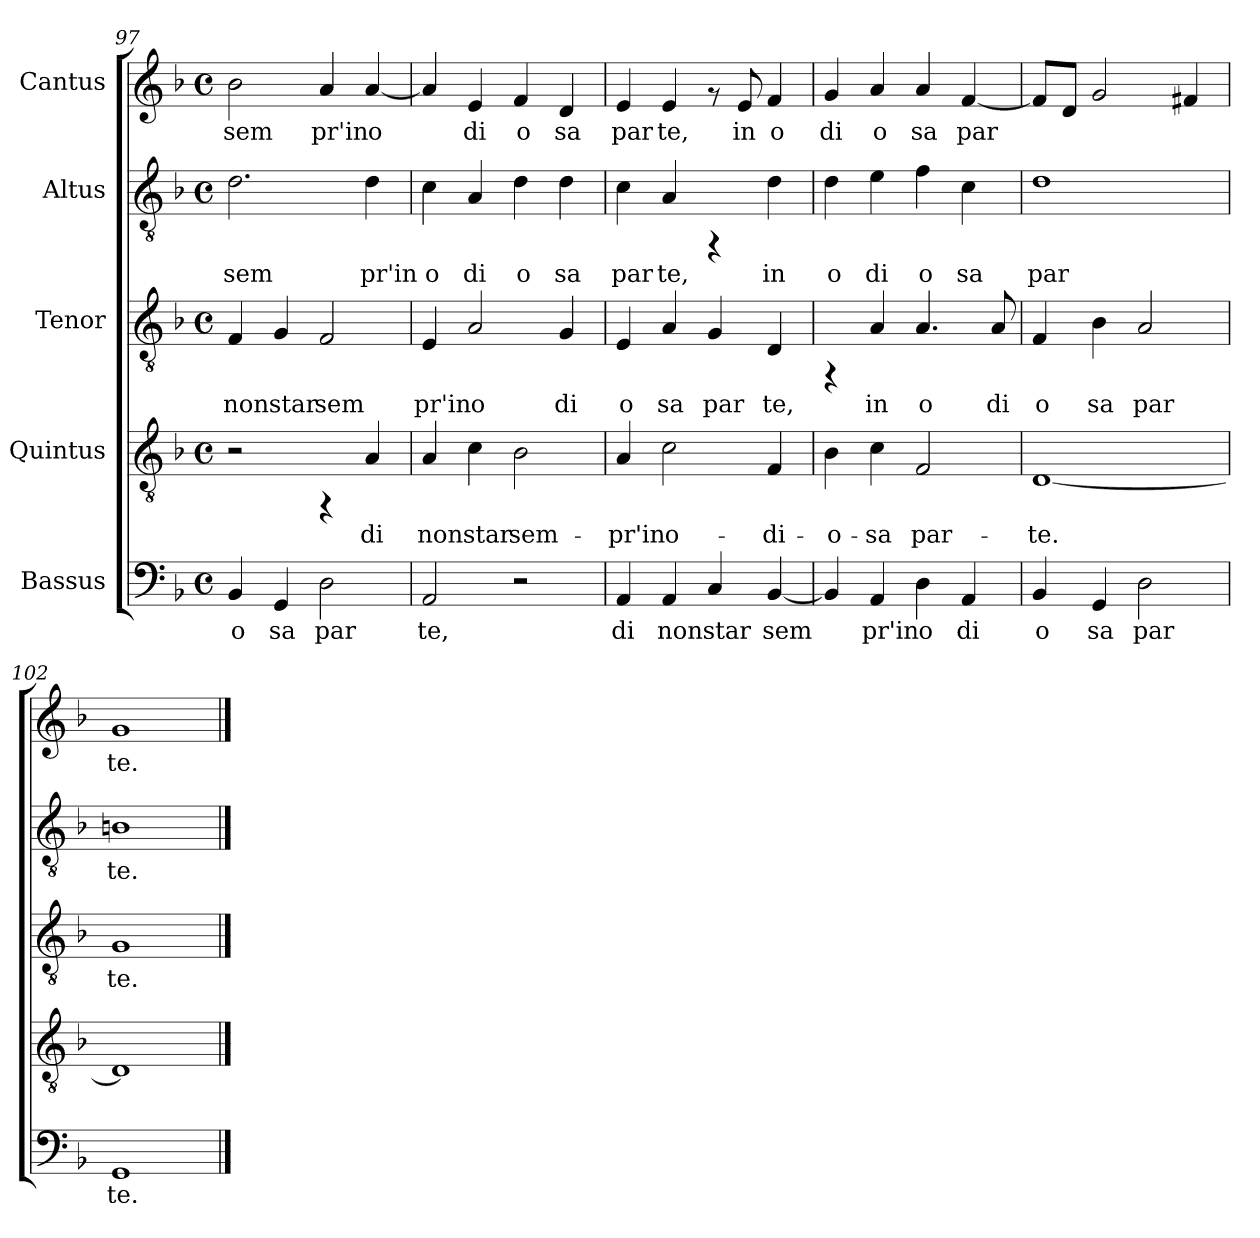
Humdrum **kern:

**kern	**text	**kern	**text	**kern	**text	**kern	**text	**kern	**text
*part5	*part5	*part4	*part4	*part3	*part3	*part2	*part2	*part1	*part1
*staff5	*staff5	*staff4	*staff4	*staff3	*staff3	*staff2	*staff2	*staff1	*staff1
*I"Bassus	*	*I"Quintus	*	*I"Tenor	*	*I"Altus	*	*I"Cantus	*
!!LO:PB:g=z
*clefF4	*	*clefGv2	*	*clefGv2	*	*clefGv2	*	*clefG2	*
*k[b-]	*	*k[b-]	*	*k[b-]	*	*k[b-]	*	*k[b-]	*
*F:	*	*F:	*	*F:	*	*F:	*	*F:	*
*M4/4	*	*M4/4	*	*M4/4	*	*M4/4	*	*M4/4	*
*met(c)	*	*met(c)	*	*met(c)	*	*met(c)	*	*met(c)	*
=97	=97	=97	=97	=97	=97	=97	=97	=97	=97
!	!LO:LY:b:cj	!	!	!	!LO:LY:b:cj	!	!LO:LY:b:cj	!	!LO:LY:b:cj
4BB-/	-o	2r	.	4F/	non	2.d\	sem	2b-\	sem
!	!LO:LY:b:cj	!	!	!	!LO:LY:b:cj	!	!	!	!
4GG/	sa	.	.	4G/	star	.	.	.	.
!	!LO:LY:b:cj	!	!	!	!LO:LY:b:cj	!	!	!	!LO:LY:b:cj
2D\	par	4rFF	.	2F/	sem	.	.	4a/	pr'in
!	!	!	!LO:LY:b:cj	!	!	!	!LO:LY:b:cj	!	!LO:LY:b:cj
.	.	4A/	di	.	.	4d\	pr'in	[<4a/	o
=98	=98	=98	=98	=98	=98	=98	=98	=98	=98
!	!LO:LY:b:cj	!	!LO:LY:b:cj	!	!LO:LY:b:cj	!	!LO:LY:b:cj	!	!LO:LY:b:cj
2AA/	te,	4A/	non	4E/	pr'in	4c\	o	4a/]	.
!	!	!	!LO:LY:b:cj	!	!LO:LY:b:cj	!	!LO:LY:b:cj	!	!LO:LY:b:cj
.	.	4c\	star	2A/	o	4A/	di	4e/	di
!	!	!	!LO:LY:b:cj	!	!	!	!LO:LY:b:cj	!	!LO:LY:b:cj
2r	.	2B-\	sem-	.	.	4d\	o	4f/	o
!	!	!	!	!	!LO:LY:b:cj	!	!LO:LY:b:cj	!	!LO:LY:b:cj
.	.	.	.	4G/	di	4d\	sa	4d/	sa
=99	=99	=99	=99	=99	=99	=99	=99	=99	=99
!	!LO:LY:b:cj	!	!LO:LY:b:cj	!	!LO:LY:b:cj	!	!LO:LY:b:cj	!	!LO:LY:b:cj
4AA/	di	4A/	-pr'in	4E/	o	4c\	par	4e/	par
!	!LO:LY:b:cj	!	!LO:LY:b:cj	!	!LO:LY:b:cj	!	!LO:LY:b:cj	!	!LO:LY:b:cj
4AA/	non	2c\	o-	4A/	sa	4A/	te,	4e/	te,
!	!LO:LY:b:cj	!	!	!	!LO:LY:b:cj	!	!	!	!
4C/	star	.	.	4G/	par	4rFF	.	8rf	.
!	!	!	!	!	!	!	!	!	!LO:LY:b:cj
.	.	.	.	.	.	.	.	8e/	in
!	!LO:LY:b:cj	!	!LO:LY:b:cj	!	!LO:LY:b:cj	!	!LO:LY:b:cj	!	!LO:LY:b:cj
[<4BB-/	sem	4F/	-di-	4D/	te,	4d\	in	4f/	o
=100	=100	=100	=100	=100	=100	=100	=100	=100	=100
!	!LO:LY:b:cj	!	!LO:LY:b:cj	!	!	!	!LO:LY:b:cj	!	!LO:LY:b:cj
4BB-/]	.	4B-\	-o-	4rFF	.	4d\	o	4g/	di
!	!LO:LY:b:cj	!	!LO:LY:b:cj	!	!LO:LY:b:cj	!	!LO:LY:b:cj	!	!LO:LY:b:cj
4AA/	pr'in	4c\	-sa	4A/	in	4e\	di	4a/	o
!	!LO:LY:b:cj	!	!LO:LY:b:cj	!	!LO:LY:b:cj	!	!LO:LY:b:cj	!	!LO:LY:b:cj
4D\	o	2F/	par-	4.A/	o	4f\	o	4a/	sa
!	!LO:LY:b:cj	!	!	!	!	!	!LO:LY:b:cj	!	!LO:LY:b:cj
4AA/	di	.	.	.	.	4c\	sa	[<4f/	par
!	!	!	!	!	!LO:LY:b:cj	!	!	!	!
.	.	.	.	8A/	di	.	.	.	.
=101	=101	=101	=101	=101	=101	=101	=101	=101	=101
!	!LO:LY:b:cj	!	!LO:LY:b:cj	!	!LO:LY:b:cj	!	!LO:LY:b:cj	!	!LO:LY:b:cj
4BB-/	o	[<1D	-te.	4F/	o	1d	par	8f/L]	.
!	!	!	!	!	!	!	!	!	!LO:LY:b:cj
.	.	.	.	.	.	.	.	8d/J	.
!	!LO:LY:b:cj	!	!	!	!LO:LY:b:cj	!	!	!	!LO:LY:b:cj
4GG/	sa	.	.	4B-\	sa	.	.	2g/	.
!	!LO:LY:b:cj	!	!	!	!LO:LY:b:cj	!	!	!	!
2D\	par	.	.	2A/	par	.	.	.	.
!	!	!	!	!	!	!	!	!	!LO:LY:b:cj
.	.	.	.	.	.	.	.	4f#/	.
=102	=102	=102	=102	=102	=102	=102	=102	=102	=102
!	!LO:LY:b:cj	!	!LO:LY:b:cj	!	!LO:LY:b:cj	!	!LO:LY:b:cj	!	!LO:LY:b:cj
1GG	te.	1D]	.	1G	te.	1Bn	te.	1g	te.
==	==	==	==	==	==	==	==	==	==
*-	*-	*-	*-	*-	*-	*-	*-	*-	*-
